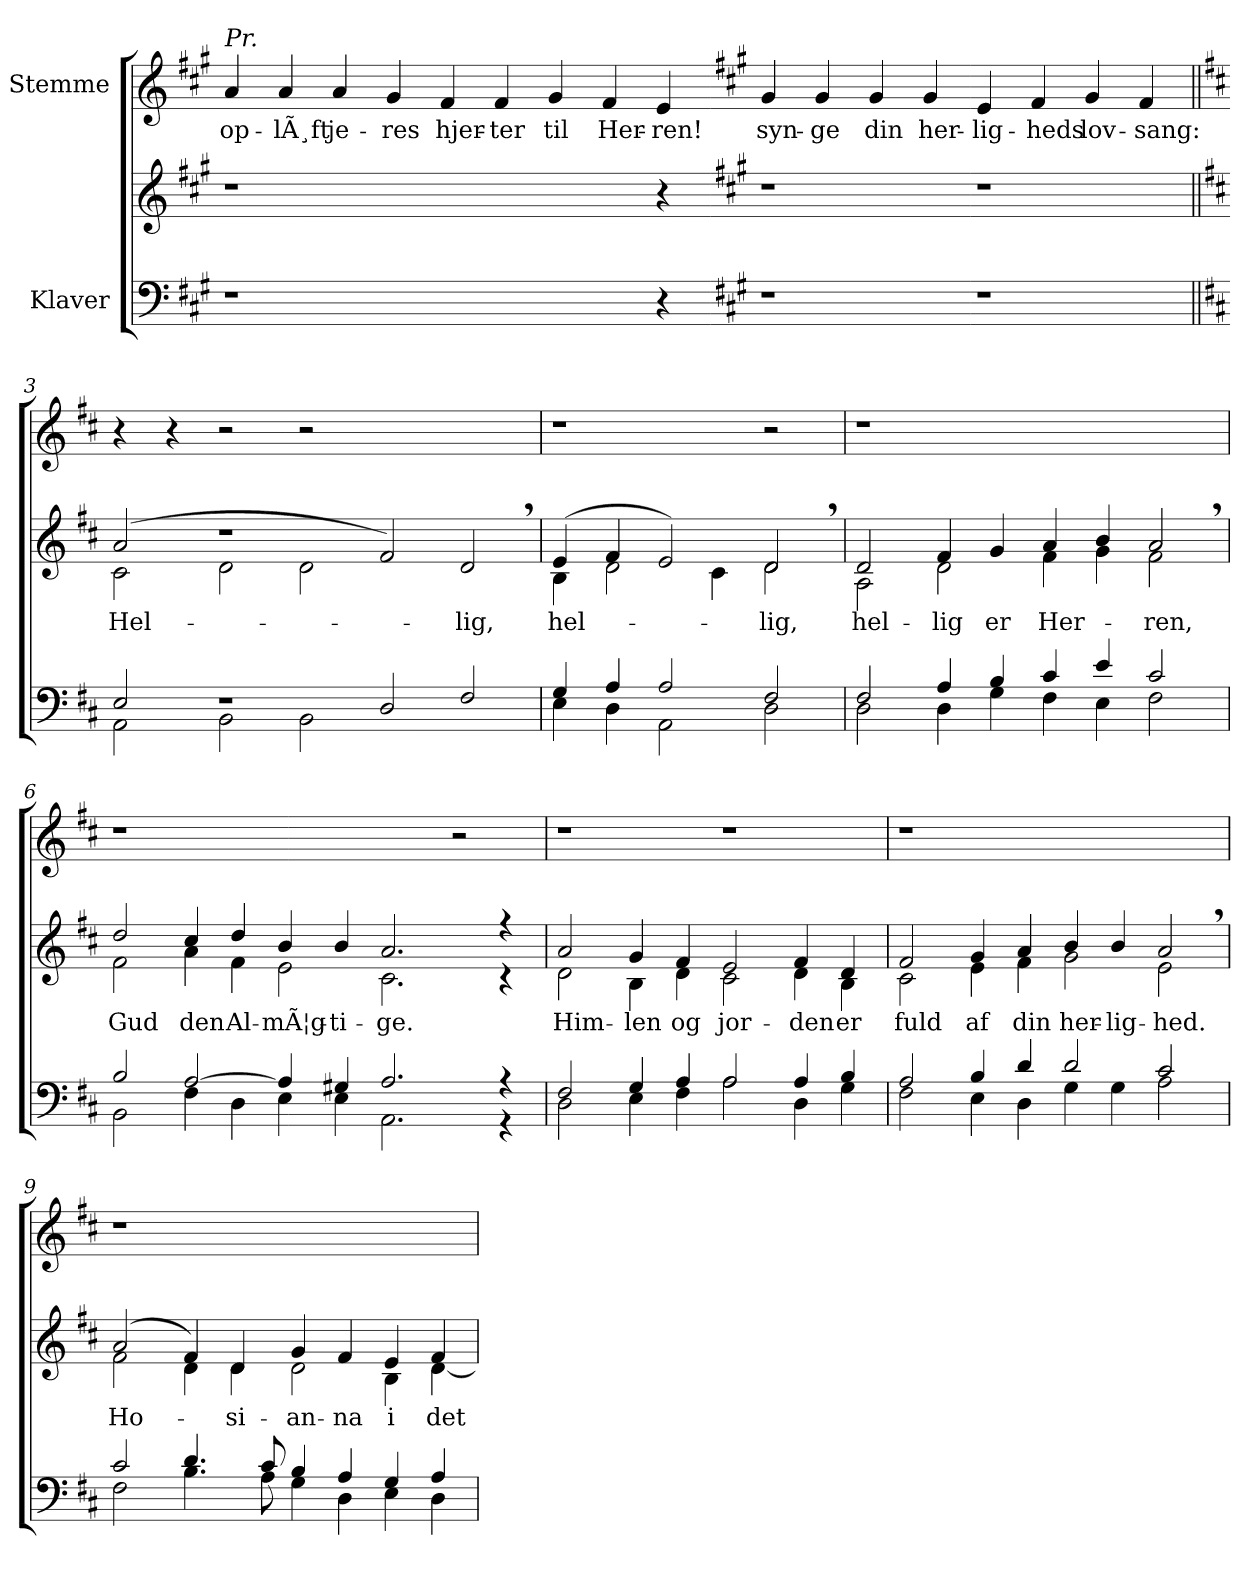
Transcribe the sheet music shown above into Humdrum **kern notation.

**kern	**kern	**text	**kern	**text
*part2	*part2	*part2	*part1	*part1
*staff3	*staff2	*staff2	*staff1	*staff1
*I"Klaver	*	*	*I"Stemme	*
*clefF4	*clefG2	*	*clefG2	*
*k[f#c#g#]	*k[f#c#g#]	*	*k[f#c#g#]	*
=1	=1	=1	=1	=1
!	!	!	!LO:TX:a:i:t=Pr.	!
!	!	!	!	!LO:LY:b
1r	1r	.	4a	op-
!	!	!	!	!LO:LY:b
.	.	.	4a	-lÃ¸ft
!	!	!	!	!LO:LY:b
.	.	.	4a	je-
!	!	!	!	!LO:LY:b
.	.	.	4g#	-res
!	!	!	!	!LO:LY:b
1ryy	1ryy	.	4f#	hjer-
!	!	!	!	!LO:LY:b
.	.	.	4f#	-ter
!	!	!	!	!LO:LY:b
.	.	.	4g#	til
!	!	!	!	!LO:LY:b
.	.	.	4f#	Her-
!	!	!	!	!LO:LY:b
4r	4r	.	4e	-ren!
=2-	=2-	=2-	=2-	=2-
*k[f#c#g#]	*k[f#c#g#]	*	*k[f#c#g#]	*
!	!	!	!	!LO:LY:b
1r	1r	.	4g#/	syn-
!	!	!	!	!LO:LY:b
.	.	.	4g#/	-ge
!	!	!	!	!LO:LY:b
.	.	.	4g#/	din
!	!	!	!	!LO:LY:b
.	.	.	4g#/	her-
!	!	!	!	!LO:LY:b
1r	1r	.	4e/	-lig-
!	!	!	!	!LO:LY:b
.	.	.	4f#/	-heds
!	!	!	!	!LO:LY:b
.	.	.	4g#/	lov-
!	!	!	!	!LO:LY:b
.	.	.	4f#/	-sang:
!!LO:LB:g=z
=3||	=3||	=3||	=3||	=3||
*k[f#c#]	*k[f#c#]	*	*k[f#c#]	*
*^	*	*	*	*
!	!	!LO:TX:a:i:t=Mgh.	!	!	!
!	!	!	!LO:LY:b	!	!
*	*	*^	*	*	*
2E/	2AA\	(>2a/	2c#\	Hel-	4r	.
.	.	.	.	.	4r	.
1r	2BB\	1r	2d\	.	2r	.
.	2BB\	.	2d\	.	2r	.
2D/	1ryy	2f#/)	1ryy	.	1ryy	.
!	!	!	!	!LO:LY:b	!	!
2F#/	.	2d,/	.	-lig,	.	.
=4	=4	=4	=4	=4	=4	=4
!	!	!	!	!LO:LY:b	!	!
4G/	4E\	(>4e/	4B\	hel-	1r	.
4A/	4D\	4f#/	2d\	.	.	.
2A/	2AA\	2e/)	.	.	.	.
.	.	.	4c#\	.	.	.
!	!	!	!	!LO:LY:b	!	!
2F#/	2D\	2d,/	2d\	-lig,	2r	.
=5	=5	=5	=5	=5	=5	=5
!	!	!	!	!LO:LY:b	!	!
2F#/	2D\	2d/	2A\	hel-	1r	.
!	!	!	!	!LO:LY:b	!	!
4A/	4D\	4f#/	2d\	-lig	.	.
!	!	!	!	!LO:LY:b	!	!
4B/	4G\	4g/	.	er	.	.
!	!	!	!	!LO:LY:b	!	!
4c#/	4F#\	4a/	4f#\	Her-	1ryy	.
4e/	4E\	4b/	4g\	.	.	.
!	!	!	!	!LO:LY:b	!	!
2c#/	2F#\	2a,/	2f#\	-ren,	.	.
=6	=6	=6	=6	=6	=6	=6
!	!	!	!	!LO:LY:b	!	!
2B/	2BB\	2dd/	2f#\	Gud	1r	.
!	!	!	!	!LO:LY:b	!	!
[2A/	4F#\	4cc#/	4a\	den	.	.
!	!	!	!	!LO:LY:b	!	!
.	4D\	4dd/	4f#\	Al-	.	.
!	!	!	!	!LO:LY:b	!	!
4A/]	4E\	4b/	2e\	-mÃ¦g-	1ryy	.
!	!	!	!	!LO:LY:b	!	!
4G#X/	4E\	4b/	.	-ti-	.	.
!	!	!	!	!LO:LY:b	!	!
2.A/	2.AA\	2.a/	2.c#\	-ge.	.	.
.	.	.	.	.	2r	.
4r	4r	4r	4r	.	.	.
=7	=7	=7	=7	=7	=7	=7
!	!	!	!	!LO:LY:b	!	!
2F#/	2D\	2a/	2d\	Him-	1r	.
!	!	!	!	!LO:LY:b	!	!
4G/	4E\	4g/	4B\	-len	.	.
!	!	!	!	!LO:LY:b	!	!
4A/	4F#\	4f#/	4d\	og	.	.
!	!	!	!	!LO:LY:b	!	!
2A/	2A\	2e/	2c#\	jor-	1r	.
!	!	!	!	!LO:LY:b	!	!
4A/	4D\	4f#/	4d\	-den	.	.
!	!	!	!	!LO:LY:b	!	!
4B/	4G\	4d/	4B\	er	.	.
!!LO:LB:g=z
=8	=8	=8	=8	=8	=8	=8
!	!	!	!	!LO:LY:b	!	!
2A/	2F#\	2f#/	2c#\	fuld	1r	.
!	!	!	!	!LO:LY:b	!	!
4B/	4E\	4g/	4e\	af	.	.
!	!	!	!	!LO:LY:b	!	!
4d/	4D\	4a/	4f#\	din	.	.
!	!	!	!	!LO:LY:b	!	!
2d/	4G\	4b/	2g\	her-	1ryy	.
!	!	!	!	!LO:LY:b	!	!
.	4G\	4b/	.	-lig-	.	.
!	!	!	!	!LO:LY:b	!	!
2c#/	2A\	2a,/	2e\	-hed.	.	.
=9	=9	=9	=9	=9	=9	=9
!	!	!	!	!LO:LY:b	!	!
2c#/	2F#\	(>2a/	2f#\	Ho-	1r	.
4.d/	4.B\	4f#/)	4d\	.	.	.
!	!	!	!	!LO:LY:b	!	!
.	.	4d/	4d\	-si-	.	.
8c#/	8A\	.	.	.	.	.
!	!	!	!	!LO:LY:b	!	!
4B/	4G\	4g/	2d\	-an-	1ryy	.
!	!	!	!	!LO:LY:b	!	!
4A/	4D\	4f#/	.	-na	.	.
!	!	!	!	!LO:LY:b	!	!
4G/	4E\	4e/	4B\	i	.	.
!	!	!	!	!LO:LY:b	!	!
4A/	4D\	4f#/	[4d\	det	.	.
*v	*v	*	*	*	*	*
*	*v	*v	*	*	*
=	=	=	=	=
*-	*-	*-	*-	*-
